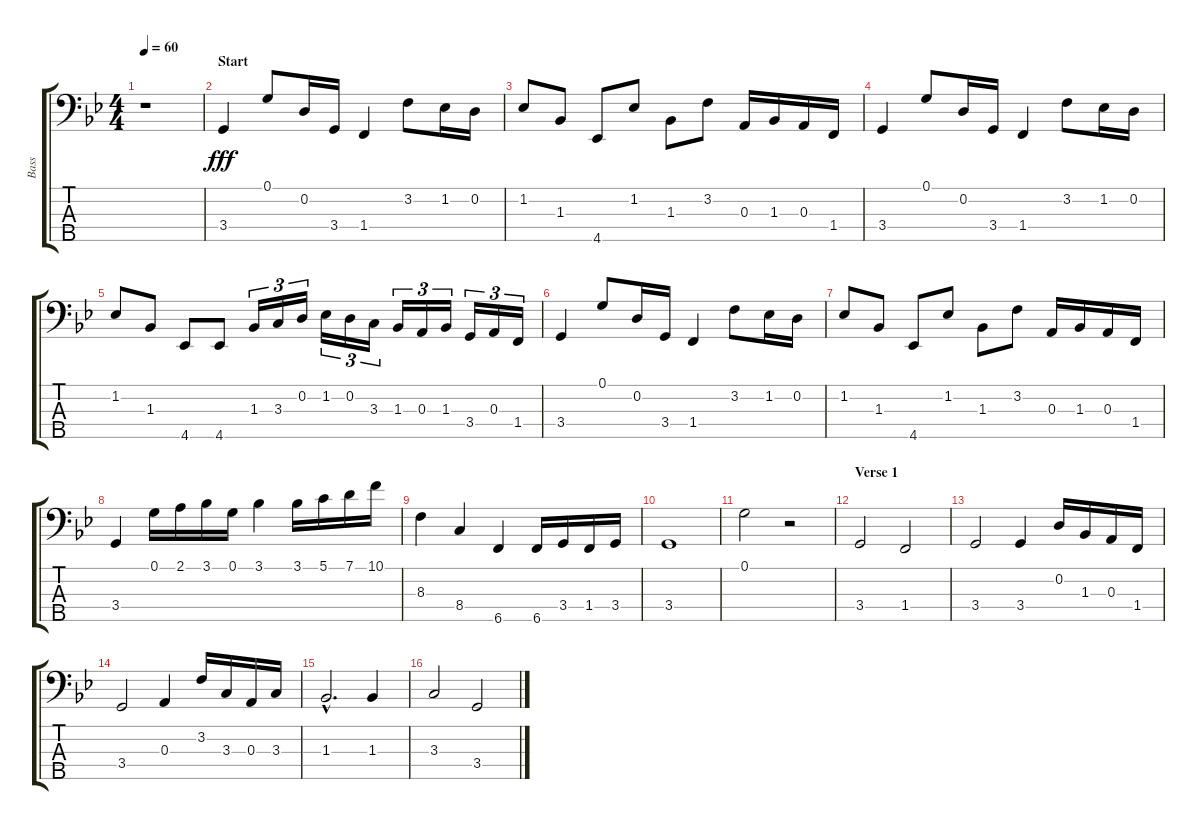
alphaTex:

\track ("Bass" "Bass") {instrument electricbassfinger}
\staff {score tabs}
\tuning (G2 D2 A1 E1 B0) {hide}
\ts (4 4)
\tempo 60
\clef f4
\ks gminor
r.1{dy fff instrument electricbassfinger} |
\section ("" "Start")
3.4.4 0.1.8 0.2.16 3.4.16 1.4.4 3.2.8 1.2.16 0.2.16 |
1.2.8 1.3.8 4.5.8 1.2.8 1.3.8 3.2.8 0.3.16 1.3.16 0.3.16 1.4.16 |
3.4.4 0.1.8 0.2.16 3.4.16 1.4.4 3.2.8 1.2.16 0.2.16 |
1.2.8 1.3.8 4.5.8 4.5.8 1.3.16{tu (3 2)} 3.3.16{tu (3 2)} 0.2.16{tu (3 2)} 1.2.16{tu (3 2)} 0.2.16{tu (3 2)} 3.3.16{tu (3 2)} 1.3.16{tu (3 2)} 0.3.16{tu (3 2)} 1.3.16{tu (3 2)} 3.4.16{tu (3 2)} 0.3.16{tu (3 2)} 1.4.16{tu (3 2)} |
3.4.4 0.1.8 0.2.16 3.4.16 1.4.4 3.2.8 1.2.16 0.2.16 |
1.2.8 1.3.8 4.5.8 1.2.8 1.3.8 3.2.8 0.3.16 1.3.16 0.3.16 1.4.16 |
3.4.4 0.1.16 2.1.16 3.1.16 0.1.16 3.1.4 3.1.16 5.1.16 7.1.16 10.1.16 |
8.3.4 8.4.4 6.5.4 6.5.16 3.4.16 1.4.16 3.4.16 |
3.4.1 |
0.1.2 r.2 |
\section ("" "Verse 1")
3.4.2 1.4.2 |
3.4.2 3.4.4 0.2.16 1.3.16 0.3.16 1.4.16 |
3.4.2 0.3.4 3.2.16 3.3.16 0.3.16 3.3.16 |
1.3{hac}.2{d} 1.3.4 |
3.3.2 3.4.2
